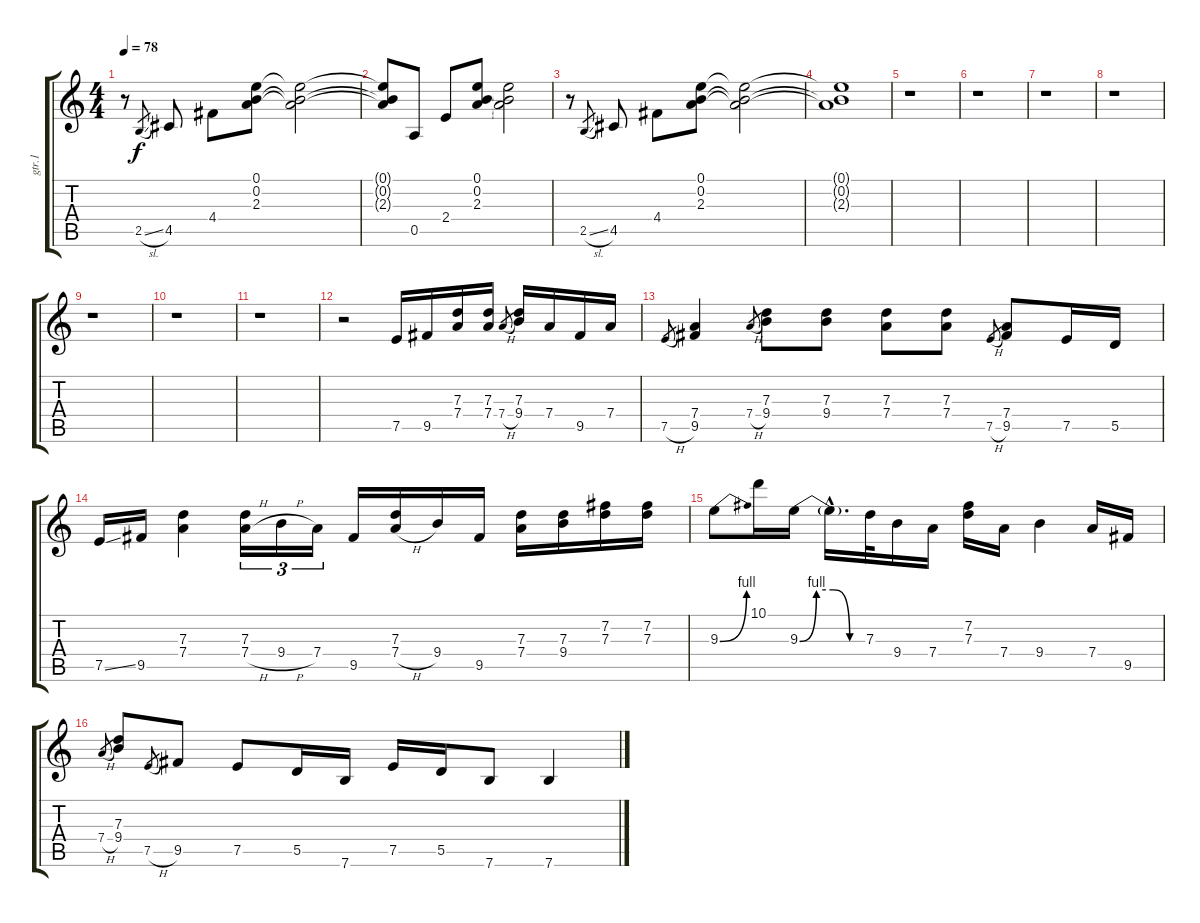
\track ("gtr.1" "gtr.1") {instrument acousticguitarsteel}
\staff {score tabs}
\tuning (E4 B3 G3 D3 A2 E2) {hide}
\ts (4 4)
\tempo 78
\clef g2
\ks c
r.8{dy f} 2.5{sl}.8{gr} 4.5.8 4.4.8 (0.1 0.2 2.3).8 (0.1{t} 0.2{t} 2.3{t}).2 |
(0.1{t} 0.2{t} 2.3{t}).8 0.5.8 2.4.8 (0.1 0.2 2.3).8 (0.1{t} 0.2{t} 2.3{t}).2 |
r.8 2.5{sl}.8{gr} 4.5.8 4.4.8 (0.1 0.2 2.3).8 (0.1{t} 0.2{t} 2.3{t}).2 |
(0.1{t} 0.2{t} 2.3{t}).1 |
r.1 |
r.1 |
r.1 |
r.1 |
r.1 |
r.1 |
r.1 |
r.2 7.5.16 9.5.16 (7.3 7.4).16 (7.3 7.4).16 7.4{h}.8{gr} (7.3 9.4).16 7.4.16 9.5.16 7.4.16 |
7.5{h}.8{gr} (7.4 9.5).4 7.4{h}.8{gr} (7.3 9.4).8 (7.3 9.4).8 (7.3 7.4).8 (7.3 7.4).8 7.5{h}.8{gr} (7.4 9.5).8 7.5.16 5.5.16 |
7.5{ss}.16 9.5.16 (7.3 7.4).4 (7.3 7.4{h}).16{tu (3 2)} 9.4{h}.16{tu (3 2)} 7.4.16{tu (3 2)} 9.5.16 (7.3 7.4{h}).16 9.4.16 9.5.16 (7.3 7.4).16 (7.3 9.4).16 (7.2 7.3).16 (7.2 7.3).16 |
9.3{be (bend 0 0 60 4)}.8 10.1.16 9.3{be (custom 0 0 15 4 30 4 45 0 60 0)}.16 9.3{hac t}.16{d} 7.3.32 9.4.16 7.4.16 (7.2 7.3).16 7.4.16 9.4.4 7.4.16 9.5.16 |
7.4{h}.8{gr} (7.3 9.4).8 7.5{h}.8{gr} 9.5.8 7.5.8 5.5.16 7.6.16 7.5.16 5.5.16 7.6.8 7.6.4
